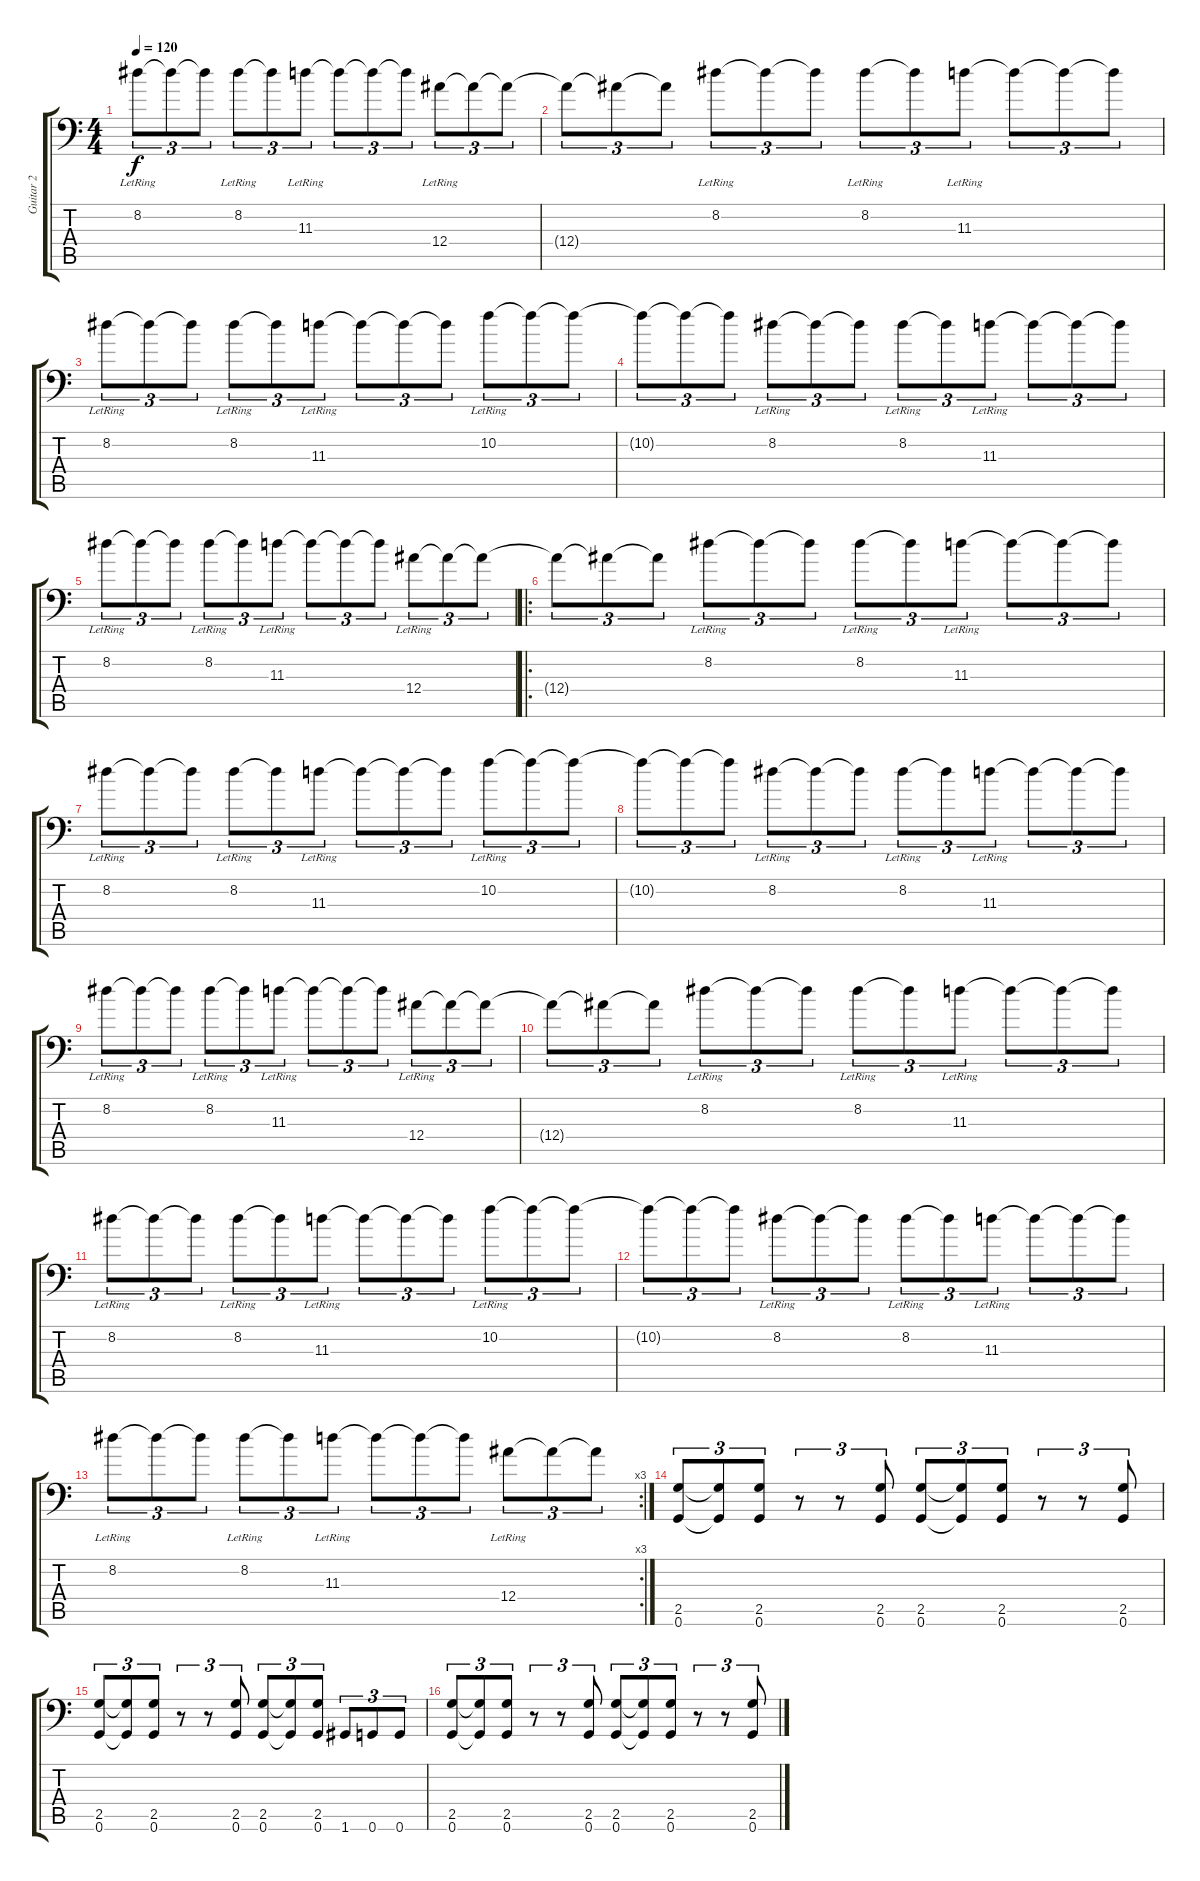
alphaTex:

\track ("Guitar 2" "Guitar 2") {instrument overdrivenguitar}
\staff {score tabs}
\tuning (C4 G3 Eb3 Bb2 F2 G1) {hide}
\ts (4 4)
\tempo 120
\clef f4
\ks c
8.2{lr}.8{tu (3 2) dy f} 8.2{t}.8{tu (3 2)} 8.2{t}.8{tu (3 2)} 8.2{lr}.8{tu (3 2)} 8.2{t}.8{tu (3 2)} 11.3{lr}.8{tu (3 2)} 11.3{t}.8{tu (3 2)} 11.3{t}.8{tu (3 2)} 11.3{t}.8{tu (3 2)} 12.4{lr}.8{tu (3 2)} 12.4{t}.8{tu (3 2)} 12.4{t}.8{tu (3 2)} |
12.4{t}.8{tu (3 2)} 12.4{t}.8{tu (3 2)} 12.4{t}.8{tu (3 2)} 8.2{lr}.8{tu (3 2)} 8.2{t}.8{tu (3 2)} 8.2{t}.8{tu (3 2)} 8.2{lr}.8{tu (3 2)} 8.2{t}.8{tu (3 2)} 11.3{lr}.8{tu (3 2)} 11.3{t}.8{tu (3 2)} 11.3{t}.8{tu (3 2)} 11.3{t}.8{tu (3 2)} |
8.2{lr}.8{tu (3 2)} 8.2{t}.8{tu (3 2)} 8.2{t}.8{tu (3 2)} 8.2{lr}.8{tu (3 2)} 8.2{t}.8{tu (3 2)} 11.3{lr}.8{tu (3 2)} 11.3{t}.8{tu (3 2)} 11.3{t}.8{tu (3 2)} 11.3{t}.8{tu (3 2)} 10.2{lr}.8{tu (3 2)} 10.2{t}.8{tu (3 2)} 10.2{t}.8{tu (3 2)} |
10.2{t}.8{tu (3 2)} 10.2{t}.8{tu (3 2)} 10.2{t}.8{tu (3 2)} 8.2{lr}.8{tu (3 2)} 8.2{t}.8{tu (3 2)} 8.2{t}.8{tu (3 2)} 8.2{lr}.8{tu (3 2)} 8.2{t}.8{tu (3 2)} 11.3{lr}.8{tu (3 2)} 11.3{t}.8{tu (3 2)} 11.3{t}.8{tu (3 2)} 11.3{t}.8{tu (3 2)} |
8.2{lr}.8{tu (3 2)} 8.2{t}.8{tu (3 2)} 8.2{t}.8{tu (3 2)} 8.2{lr}.8{tu (3 2)} 8.2{t}.8{tu (3 2)} 11.3{lr}.8{tu (3 2)} 11.3{t}.8{tu (3 2)} 11.3{t}.8{tu (3 2)} 11.3{t}.8{tu (3 2)} 12.4{lr}.8{tu (3 2)} 12.4{t}.8{tu (3 2)} 12.4{t}.8{tu (3 2)} |
\ro
12.4{t}.8{tu (3 2) instrument overdrivenguitar} 12.4{t}.8{tu (3 2)} 12.4{t}.8{tu (3 2)} 8.2{lr}.8{tu (3 2)} 8.2{t}.8{tu (3 2)} 8.2{t}.8{tu (3 2)} 8.2{lr}.8{tu (3 2)} 8.2{t}.8{tu (3 2)} 11.3{lr}.8{tu (3 2)} 11.3{t}.8{tu (3 2)} 11.3{t}.8{tu (3 2)} 11.3{t}.8{tu (3 2)} |
8.2{lr}.8{tu (3 2)} 8.2{t}.8{tu (3 2)} 8.2{t}.8{tu (3 2)} 8.2{lr}.8{tu (3 2)} 8.2{t}.8{tu (3 2)} 11.3{lr}.8{tu (3 2)} 11.3{t}.8{tu (3 2)} 11.3{t}.8{tu (3 2)} 11.3{t}.8{tu (3 2)} 10.2{lr}.8{tu (3 2)} 10.2{t}.8{tu (3 2)} 10.2{t}.8{tu (3 2)} |
10.2{t}.8{tu (3 2)} 10.2{t}.8{tu (3 2)} 10.2{t}.8{tu (3 2)} 8.2{lr}.8{tu (3 2)} 8.2{t}.8{tu (3 2)} 8.2{t}.8{tu (3 2)} 8.2{lr}.8{tu (3 2)} 8.2{t}.8{tu (3 2)} 11.3{lr}.8{tu (3 2)} 11.3{t}.8{tu (3 2)} 11.3{t}.8{tu (3 2)} 11.3{t}.8{tu (3 2)} |
8.2{lr}.8{tu (3 2)} 8.2{t}.8{tu (3 2)} 8.2{t}.8{tu (3 2)} 8.2{lr}.8{tu (3 2)} 8.2{t}.8{tu (3 2)} 11.3{lr}.8{tu (3 2)} 11.3{t}.8{tu (3 2)} 11.3{t}.8{tu (3 2)} 11.3{t}.8{tu (3 2)} 12.4{lr}.8{tu (3 2)} 12.4{t}.8{tu (3 2)} 12.4{t}.8{tu (3 2)} |
12.4{t}.8{tu (3 2)} 12.4{t}.8{tu (3 2)} 12.4{t}.8{tu (3 2)} 8.2{lr}.8{tu (3 2)} 8.2{t}.8{tu (3 2)} 8.2{t}.8{tu (3 2)} 8.2{lr}.8{tu (3 2)} 8.2{t}.8{tu (3 2)} 11.3{lr}.8{tu (3 2)} 11.3{t}.8{tu (3 2)} 11.3{t}.8{tu (3 2)} 11.3{t}.8{tu (3 2)} |
8.2{lr}.8{tu (3 2)} 8.2{t}.8{tu (3 2)} 8.2{t}.8{tu (3 2)} 8.2{lr}.8{tu (3 2)} 8.2{t}.8{tu (3 2)} 11.3{lr}.8{tu (3 2)} 11.3{t}.8{tu (3 2)} 11.3{t}.8{tu (3 2)} 11.3{t}.8{tu (3 2)} 10.2{lr}.8{tu (3 2)} 10.2{t}.8{tu (3 2)} 10.2{t}.8{tu (3 2)} |
10.2{t}.8{tu (3 2)} 10.2{t}.8{tu (3 2)} 10.2{t}.8{tu (3 2)} 8.2{lr}.8{tu (3 2)} 8.2{t}.8{tu (3 2)} 8.2{t}.8{tu (3 2)} 8.2{lr}.8{tu (3 2)} 8.2{t}.8{tu (3 2)} 11.3{lr}.8{tu (3 2)} 11.3{t}.8{tu (3 2)} 11.3{t}.8{tu (3 2)} 11.3{t}.8{tu (3 2)} |
\rc 3
8.2{lr}.8{tu (3 2)} 8.2{t}.8{tu (3 2)} 8.2{t}.8{tu (3 2)} 8.2{lr}.8{tu (3 2)} 8.2{t}.8{tu (3 2)} 11.3{lr}.8{tu (3 2)} 11.3{t}.8{tu (3 2)} 11.3{t}.8{tu (3 2)} 11.3{t}.8{tu (3 2)} 12.4{lr}.8{tu (3 2)} 12.4{t}.8{tu (3 2)} 12.4{t}.8{tu (3 2)} |
(2.5 0.6).8{tu (3 2)} (2.5{t} 0.6{t}).8{tu (3 2)} (2.5 0.6).8{tu (3 2)} r.8{tu (3 2)} r.8{tu (3 2)} (2.5 0.6).8{tu (3 2)} (2.5 0.6).8{tu (3 2)} (2.5{t} 0.6{t}).8{tu (3 2)} (2.5 0.6).8{tu (3 2)} r.8{tu (3 2)} r.8{tu (3 2)} (2.5 0.6).8{tu (3 2)} |
(2.5 0.6).8{tu (3 2)} (2.5{t} 0.6{t}).8{tu (3 2)} (2.5 0.6).8{tu (3 2)} r.8{tu (3 2)} r.8{tu (3 2)} (2.5 0.6).8{tu (3 2)} (2.5 0.6).8{tu (3 2)} (2.5{t} 0.6{t}).8{tu (3 2)} (2.5 0.6).8{tu (3 2)} 1.6.8{tu (3 2)} 0.6.8{tu (3 2)} 0.6.8{tu (3 2)} |
(2.5 0.6).8{tu (3 2)} (2.5{t} 0.6{t}).8{tu (3 2)} (2.5 0.6).8{tu (3 2)} r.8{tu (3 2)} r.8{tu (3 2)} (2.5 0.6).8{tu (3 2)} (2.5 0.6).8{tu (3 2)} (2.5{t} 0.6{t}).8{tu (3 2)} (2.5 0.6).8{tu (3 2)} r.8{tu (3 2)} r.8{tu (3 2)} (2.5 0.6).8{tu (3 2)}
